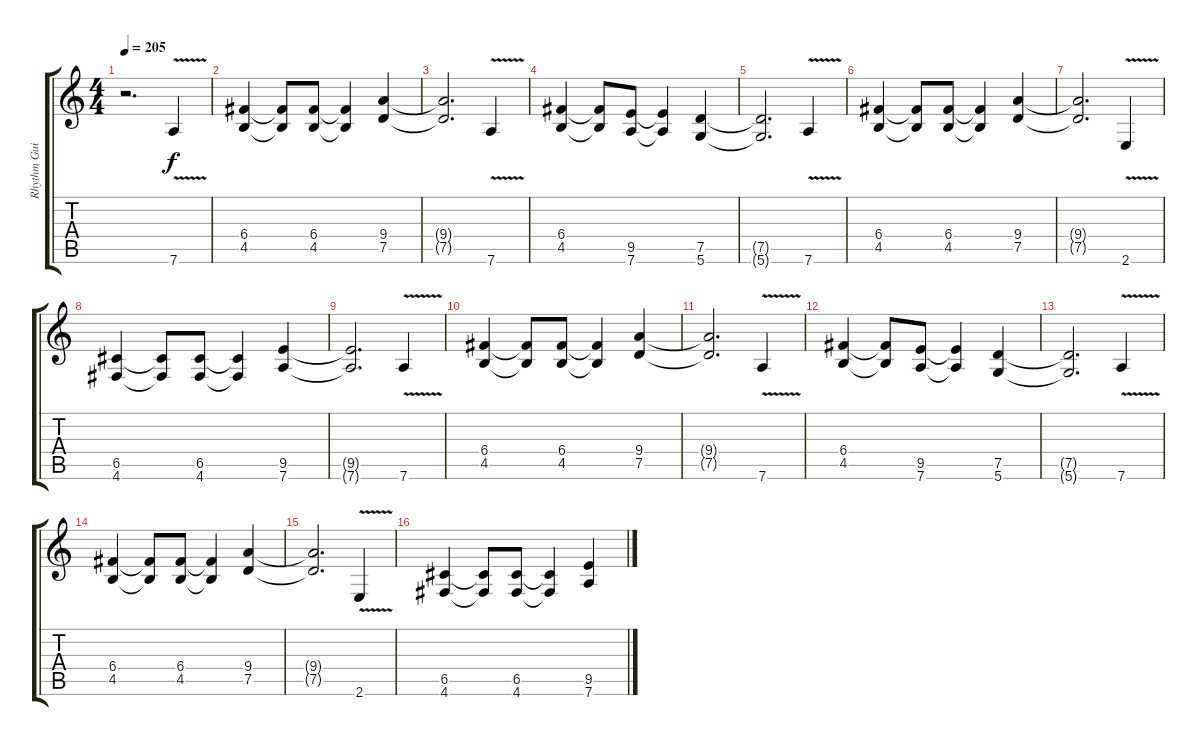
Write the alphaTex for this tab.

\track ("Rhythm Guitar" "Rhythm Gui") {instrument distortionguitar}
\staff {score tabs}
\tuning (D4 A3 F3 C3 G2 D2) {hide}
\ts (4 4)
\tempo 205
\clef g2
\ks c
r.2{d dy f instrument distortionguitar} 7.6{v}.4{volume 14 balance 16} |
(6.4 4.5).4 (6.4{t} 4.5{t}).8 (6.4 4.5).8 (6.4{t} 4.5{t}).4 (9.4 7.5).4 |
(9.4{t} 7.5{t}).2{d} 7.6{v}.4 |
(6.4 4.5).4 (6.4{t} 4.5{t}).8 (9.5 7.6).8 (9.5{t} 7.6{t}).4 (7.5 5.6).4 |
(7.5{t} 5.6{t}).2{d} 7.6{v}.4 |
(6.4 4.5).4 (6.4{t} 4.5{t}).8 (6.4 4.5).8 (6.4{t} 4.5{t}).4 (9.4 7.5).4 |
(9.4{t} 7.5{t}).2{d} 2.6{v}.4 |
(6.5 4.6).4 (6.5{t} 4.6{t}).8 (6.5 4.6).8 (6.5{t} 4.6{t}).4 (9.5 7.6).4 |
(9.5{t} 7.6{t}).2{d} 7.6{v}.4 |
(6.4 4.5).4 (6.4{t} 4.5{t}).8 (6.4 4.5).8 (6.4{t} 4.5{t}).4 (9.4 7.5).4 |
(9.4{t} 7.5{t}).2{d} 7.6{v}.4 |
(6.4 4.5).4 (6.4{t} 4.5{t}).8 (9.5 7.6).8 (9.5{t} 7.6{t}).4 (7.5 5.6).4 |
(7.5{t} 5.6{t}).2{d} 7.6{v}.4 |
(6.4 4.5).4 (6.4{t} 4.5{t}).8 (6.4 4.5).8 (6.4{t} 4.5{t}).4 (9.4 7.5).4 |
(9.4{t} 7.5{t}).2{d} 2.6{v}.4 |
(6.5 4.6).4 (6.5{t} 4.6{t}).8 (6.5 4.6).8 (6.5{t} 4.6{t}).4 (9.5 7.6).4
